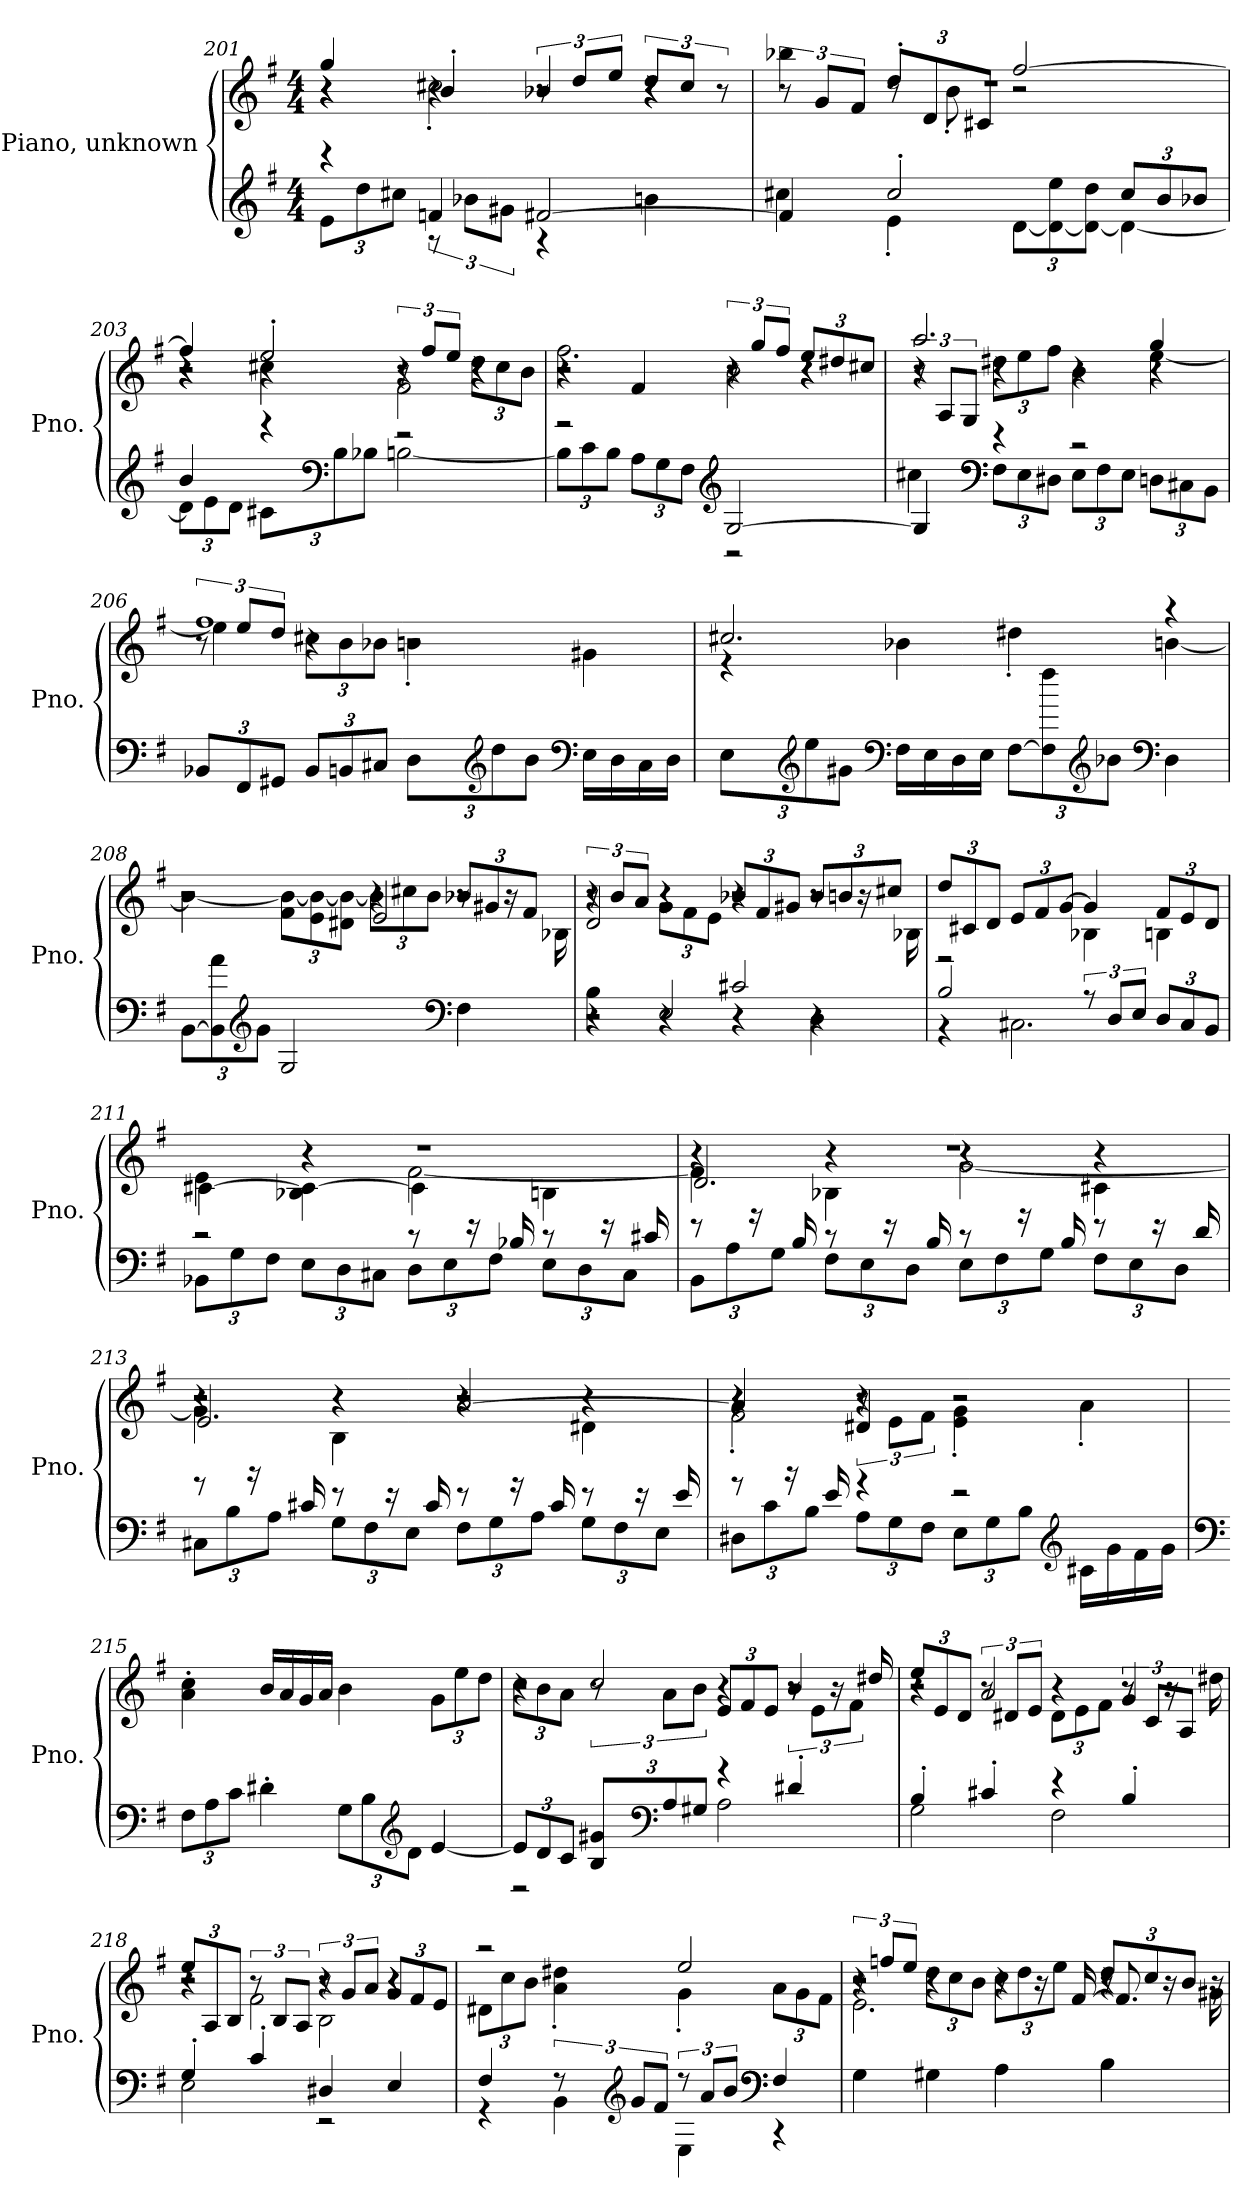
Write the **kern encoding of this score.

**kern	**kern
*part1	*part1
*staff2	*staff1
*I"Piano, unknown	*
*I'Pno.	*
*clefG2	*clefG2
*k[f#]	*k[f#]
*M4/4	*M4/4
=201	=201
*^	*
*	*Xbrackettup	*
*	*	*^
*	*	*	*^
4r	12e\L	4gg/	4r	4r
.	12dd\	.	.	.
.	12cc#X\J	.	.	.
*	*brackettup	*	*	*
4fn/	12r	4r	2cc#X'\	4b'/
.	12b-X\L	.	.	.
.	12g#X\J	.	.	.
[2f#X/	4r	12r	.	4b-X/
.	.	12dd/L	.	.
.	.	12ee/J	.	.
.	4bn\	12dd/L	4r	4r
.	.	12cc#/J	.	.
.	.	12r	.	.
!!LO:LB:g=z	!!	!!
=202	=202	=202	=202	=202
4f#/]	4cc#X\	1r	4bb-X\	12r
.	.	.	.	12g/L
.	.	.	.	12f#/J
*	*	*	*	*Xbrackettup
2cc#'/	4e'\	.	8r	12dd'/L
.	.	.	.	12d/
.	.	.	8b'\	.
.	.	.	.	12c#X/J
*	*Xbrackettup	*	*	*
.	[12d\L	.	2r	[2ff#/
.	12d\_ 12ee\	.	.	.
.	12d\_ 12dd\J	.	.	.
12cc#/L	4d\_	.	.	.
12b/	.	.	.	.
12b-X/J	.	.	.	.
=203	=203	=203	=203	=203
*	*	*	*	*^
4b/	12d\L]	4r	4r	4ff#/]	2r
.	12e\	.	.	.	.
.	12d\J	.	.	.	.
4r	12c#X\L	2ee'/	4cc#X\	4r	.
*clefF4	*	*	*	*	*
.	12B\	.	.	.	.
.	12B-X\J	.	.	.	.
*	*	*	*	*brackettup	*
2r	[2Bn\	.	4r	12r	2f#\
.	.	.	.	12ff#/L	.
.	.	.	.	12ee/J	.
*	*	*	*Xbrackettup	*	*
.	.	4r	12dd\L	4r	.
.	.	.	12cc#\	.	.
.	.	.	12b\J	.	.
!!LO:PB:g=z	!!	!!	!!
=204	=204	=204	=204	=204	=204
2r	12B\L]	2r	2.ff#\	4r	2r
.	12c\	.	.	.	.
.	12B\J	.	.	.	.
.	12A\L	.	.	4f#/	.
.	12G\	.	.	.	.
.	12F#\J	.	.	.	.
*clefG2	*	*	*	*	*
*	*	*brackettup	*	*	*
[2G/	2r	12r	.	4r	2b\
.	.	12gg/L	.	.	.
.	.	12ff#/J	.	.	.
*	*	*	*	*Xbrackettup	*
.	.	4r	4r	12ee/L	.
.	.	.	.	12dd#X/	.
.	.	.	.	12cc#X/J	.
*	*	*	*	*v	*v
=205	=205	=205	=205	=205
*	*	*	*	*brackettup
4G/]	4cc#X\	2.aa/	4r	12r
.	.	.	.	12A/L
.	.	.	.	12G/J
*clefF4	*	*	*	*
*	*	*	*Xbrackettup	*
4r	12F#\L	.	12dd#X\L	4r
.	12E\	.	12ee\	.
.	12D#X\J	.	12ff#\J	.
2r	12E\L	.	4b\	4r
.	12F#\	.	.	.
.	12E\J	.	.	.
.	12Dn\L	4r	[4ee\	4gg/
.	12C#X\	.	.	.
.	12BB\J	.	.	.
*v	*v	*	*	*
!!LO:LB:g=z	!!	!!
=206	=206	=206	=206
*	*	*	*brackettup
12BB-X/L	1ff#	4ee\]	12r
12FF#/	.	.	12ee/L
12GG#X/J	.	.	12dd/J
*	*	*Xbrackettup	*
12BB-/L	.	12cc#X\L	4r
12BBn/	.	12b\	.
12C#X/J	.	12b-X\J	.
12D\L	.	4bn'\	2r
*clefG2	*	*	*
12dd\	.	.	.
12b\J	.	.	.
*clefF4	*	*	*
16E\LL	.	4g#X\	.
16D\	.	.	.
16C#\	.	.	.
16D\JJ	.	.	.
*	*	*v	*v
=207	=207	=207
12E\L	2.cc#X/	4r
*clefG2	*	*
12ee\	.	.
12g#X\J	.	.
*clefF4	*	*
16F#\LL	.	4b-X\
16E\	.	.
16D\	.	.
16E\JJ	.	.
[12F#\L	.	4dd#X'\
12F#\] 12ff#\	.	.
*clefG2	*	*
12b-X\J	.	.
*clefF4	*	*
4D\	4r	[4bn\
!!LO:LB:g=z
=208	=208	=208
*	*	*^
[12BB\L	2r	4b\_	2r
12BB\] 12a\	.	.	.
*clefG2	*	*	*
12g\J	.	.	.
2G/	.	12f#\ 12b\_L	.
.	.	12e\ 12b\_	.
.	.	12d#X\ 12b\_J	.
.	4r	12b\L]	2e/
.	.	12cc#X\	.
.	.	12b\J	.
*clefF4	*	*	*
4F#\	12b-X/L	8r	.
.	12g#X/	.	.
.	.	16r	.
.	12f#/J	.	.
.	.	16B-X\	.
=209	=209	=209	=209
*^	*	*	*
*	*^	*	*	*
*	*	*	*brackettup	*	*
2r	4B\	4r	12r	4r	2d/
.	.	.	12b/L	.	.
.	.	.	12a/J	.	.
*	*	*	*	*Xbrackettup	*
.	4r	2E/	4r	12g\L	.
.	.	.	.	12f#\	.
.	.	.	.	12e\J	.
2c#X/	4r	.	12b-X/L	4r	2r
.	.	.	12f#/	.	.
.	.	.	12g#X/J	.	.
.	4D\	4r	12b-/L	8r	.
.	.	.	12bn/	.	.
.	.	.	.	16r	.
.	.	.	12cc#X/J	.	.
.	.	.	.	16B-X\	.
*	*v	*v	*	*	*
*	*	*	*v	*v
!!LO:LB:g=z
=210	=210	=210	=210
2B/	4r	12dd/L	2r
.	.	12c#X/	.
.	.	12d/J	.
.	2.C#X\	12e/L	.
.	.	12f#/	.
.	.	[12g/J	.
*brackettup	*	*	*
12r	.	4g/]	4B-X\
12D/L	.	.	.
12E/J	.	.	.
*Xbrackettup	*	*	*
12D/L	.	12f#/L	4Bn\
12C#/	.	12e/	.
12BB/J	.	12d/J	.
=211	=211	=211	=211
*	*	*	*^
2r	12BB-X\L	1r	4e\	[4c#X\
.	12G\	.	.	.
.	12F#\J	.	.	.
.	12E\L	.	4r	4B-X\ 4c#\_
.	12D\	.	.	.
.	12C#X\J	.	.	.
8r	12D\L	.	[2f#\	4c#\]
.	12E\	.	.	.
16r	.	.	.	.
.	12F#\J	.	.	.
16B-X/	.	.	.	.
8r	12E\L	.	.	4Bn\
.	12D\	.	.	.
16r	.	.	.	.
.	12C#\J	.	.	.
16c#X/	.	.	.	.
!!LO:LB:g=z
=212	=212	=212	=212	=212
*	*	*	*	*^
8r	12BB\L	1r	4f#\]	2.d/	4r
.	12A\	.	.	.	.
16r	.	.	.	.	.
.	12G\J	.	.	.	.
16B/	.	.	.	.	.
8r	12F#\L	.	4r	.	4B-X\
.	12E\	.	.	.	.
16r	.	.	.	.	.
.	12D\J	.	.	.	.
16B/	.	.	.	.	.
8r	12E\L	.	[2g\	.	4r
.	12F#\	.	.	.	.
16r	.	.	.	.	.
.	12G\J	.	.	.	.
16B/	.	.	.	.	.
8r	12F#\L	.	.	4r	4c#X\
.	12E\	.	.	.	.
16r	.	.	.	.	.
.	12D\J	.	.	.	.
16d/	.	.	.	.	.
=213	=213	=213	=213	=213	=213
8r	12C#X\L	2r	4g\]	2.e/	4r
.	12B\	.	.	.	.
16r	.	.	.	.	.
.	12A\J	.	.	.	.
16c#X/	.	.	.	.	.
8r	12G\L	.	4r	.	4B\
.	12F#\	.	.	.	.
16r	.	.	.	.	.
.	12E\J	.	.	.	.
16c#/	.	.	.	.	.
8r	12F#\L	[2a/	2r	.	4r
.	12G\	.	.	.	.
16r	.	.	.	.	.
.	12A\J	.	.	.	.
16c#/	.	.	.	.	.
8r	12G\L	.	.	4r	4d#X\
.	12F#\	.	.	.	.
16r	.	.	.	.	.
.	12E\J	.	.	.	.
16e/	.	.	.	.	.
!!LO:LB:g=z	!!	!!	!!
=214	=214	=214	=214	=214	=214
8r	12D#X\L	4a/]	2f#'\	4r	4r
.	12c\	.	.	.	.
16r	.	.	.	.	.
.	12B\J	.	.	.	.
16e/	.	.	.	.	.
*	*	*	*	*	*brackettup
4r	12A\L	4r	.	4d#X/	12r
.	12G\	.	.	.	12e\L
.	12F#\J	.	.	.	12f#\J
2r	12E\L	2r	2r	2r	4e\' 4g\'
.	12G\	.	.	.	.
.	12B\J	.	.	.	.
*clefG2	*	*	*	*	*
.	16c#X\LL	.	.	.	4a'\
.	16g\	.	.	.	.
.	16f#\	.	.	.	.
.	16g\JJ	.	.	.	.
*v	*v	*	*	*	*
*	*v	*v	*v	*v
=215	=215
*clefF4	*
12F#\L	4a\' 4cc\'
12A\	.
12c\J	.
4d#X'\	16b/LL
.	16a/
.	16g/
.	16a/JJ
12G\L	4b\
12B\	.
*clefG2	*
12d#\J	.
*	*Xbrackettup
[4e/	12g\L
.	12ee\
.	12dd\J
!!LO:PB:g=z
=216	=216
*^	*^
*	*	*	*^
12e/L]	2r	4r	12cc\L	2r
12d/	.	.	12b\	.
12c/J	.	.	12a\J	.
*	*	*	*brackettup	*
12B/ 12g#X/L	.	2cc/	12r	.
*clefF4	*	*	*	*
12A/	.	.	12a\L	.
12G#X/J	.	.	12b\J	.
*	*	*	*	*Xbrackettup
4r	2A\	.	4r	12e/L
.	.	.	.	12f#/
.	.	.	.	12e/J
*	*	*	*brackettup	*
4d#X'/	.	4b/	12r	8r
.	.	.	12e\L	.
.	.	.	.	16r
.	.	.	12f#\J	.
.	.	.	.	16dd#X/
=217	=217	=217	=217	=217
*	*	*	*	*Xbrackettup
4B'/	2G\	4r	2r	12ee/L
.	.	.	.	12e/
.	.	.	.	12d/J
*	*	*	*	*brackettup
4c#X'/	.	2a/	.	12r
.	.	.	.	12d#X/L
.	.	.	.	12e/J
*	*	*	*Xbrackettup	*
4r	2F#\	.	12d#\L	4r
.	.	.	12e\	.
.	.	.	12f#\J	.
*	*	*	*	*brackettup
4B'/	.	4g/	8r	12r
.	.	.	.	12c/L
.	.	.	16r	.
.	.	.	.	12A/J
.	.	.	16dd#X\	.
!!LO:LB:g=z
=218	=218	=218	=218	=218
*	*	*	*	*Xbrackettup
*	*	*	*	*^
4G'/	2E\	2r	4r	12ee/L	2r
.	.	.	.	12A/	.
.	.	.	.	12B/J	.
*	*	*	*	*brackettup	*
4c'/	.	.	2f#\	12r	.
.	.	.	.	12B/L	.
.	.	.	.	12A/J	.
4D#X/	2r	12r	.	4r	2B\
.	.	12g/L	.	.	.
.	.	12a/J	.	.	.
*	*	*	*	*Xbrackettup	*
4E/	.	4r	4r	12g/L	.
.	.	.	.	12f#/	.
.	.	.	.	12e/J	.
*	*	*	*v	*v	*v
=219	=219	=219	=219
4F#/	4r	2r	12d#X\L
.	.	.	12cc\
.	.	.	12b\J
*brackettup	*	*	*
12r	4BB\	.	4a\' 4dd#X\'
*clefG2	*	*	*
12g/L	.	.	.
12f#/J	.	.	.
12r	4E\	2ee/	4g'\
12a/L	.	.	.
12b/J	.	.	.
*clefF4	*	*	*
4F#/	4r	.	12a\L
.	.	.	12g\
.	.	.	12f#\J
*v	*v	*	*
*	*v	*v
!!LO:LB:g=z
=220	=220
*	*brackettup
*	*^
*	*	*^
*	*	*	*^
4G\	12r	4r	2r	2.e\
.	12ffn/L	.	.	.
.	12ee/J	.	.	.
*	*	*Xbrackettup	*	*
4G#X\	4r	12dd\L	.	.
.	.	12cc\	.	.
.	.	12b\J	.	.
4A\	4r	12cc\L	8r	.
.	.	12dd\	.	.
.	.	.	16r	.
.	.	12ee\J	.	.
.	.	.	[16f#/	.
4B\	12dd/L	8r	8.f#/]	4r
.	12cc/	.	.	.
.	.	16r	.	.
.	12b/J	.	.	.
.	.	16g#X\	16r	.
*	*v	*v	*v	*v
=	=
*-	*-
